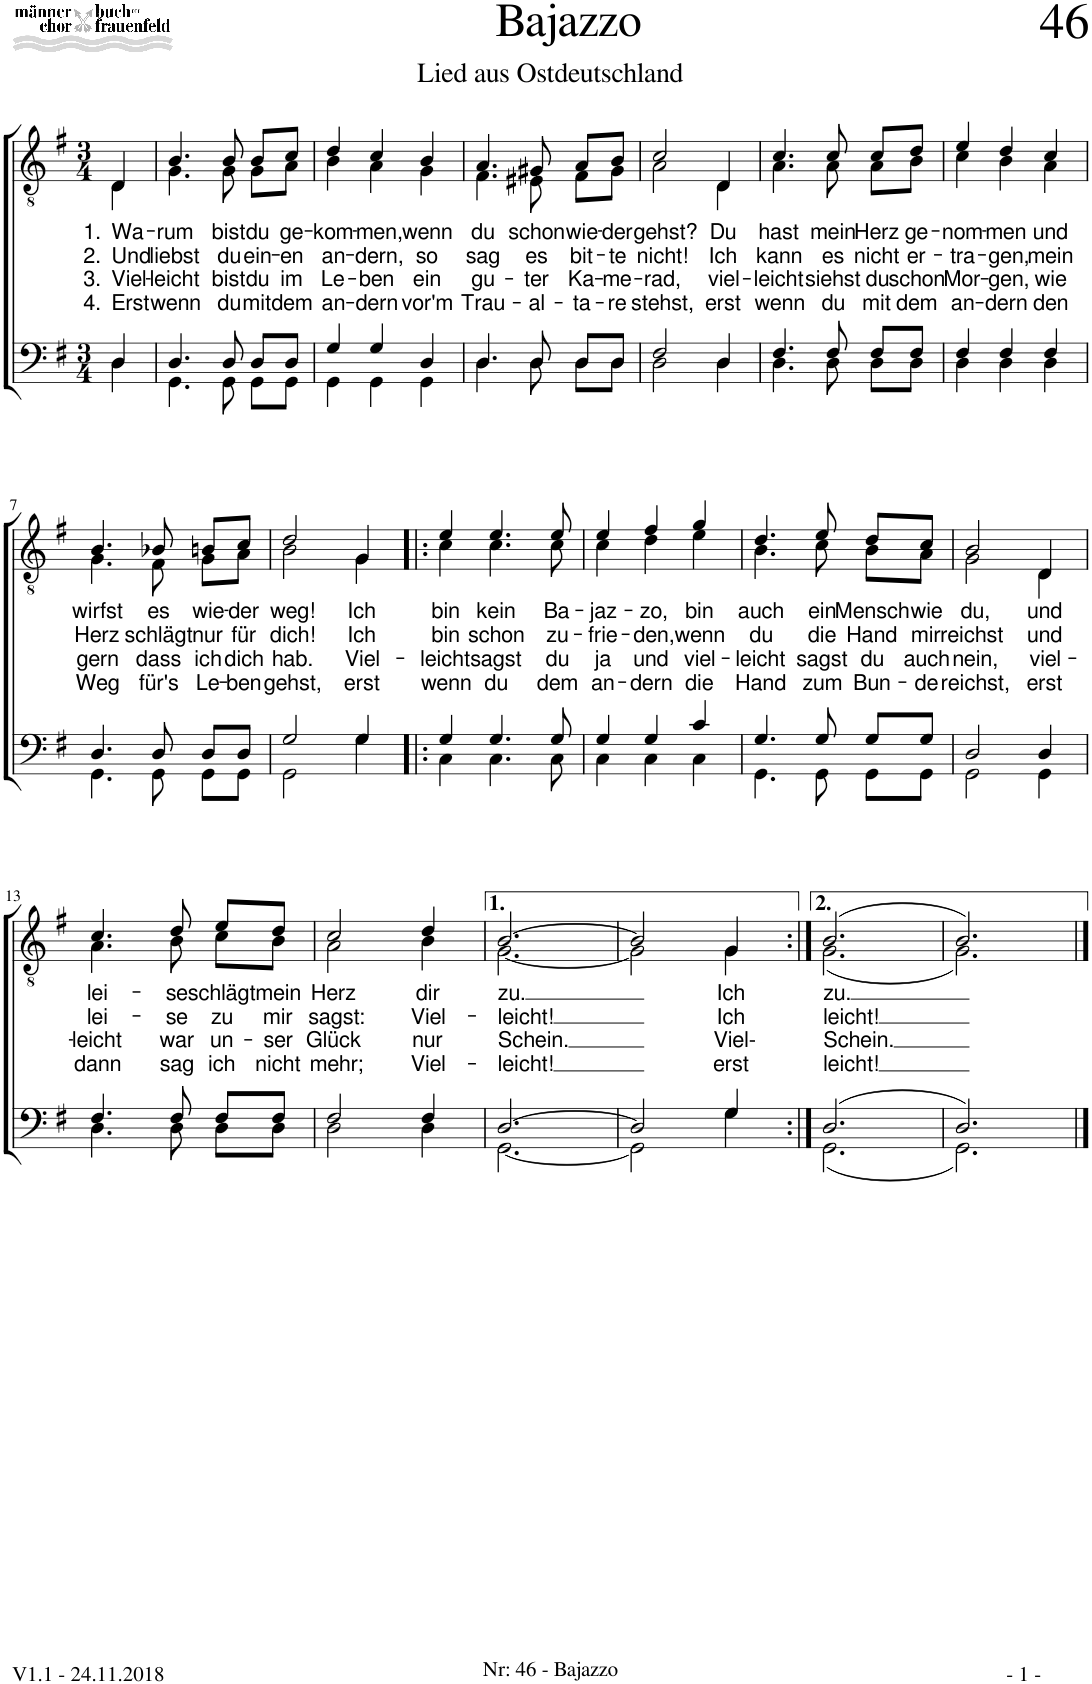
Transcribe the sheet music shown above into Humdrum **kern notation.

**kern	**kern	**text	**text	**text	**text
*part1	*part1	*part1	*part1	*part1	*part1
*staff2	*staff1	*staff1	*staff1	*staff1	*staff1
*I"Chor	*	*	*	*	*
*I'Ch	*	*	*	*	*
*clefF4	*clefGv2	*	*	*	*
*k[f#]	*k[f#]	*	*	*	*
*M3/4	*M3/4	*	*	*	*
=	=	=	=	=	=
*^	*	*	*	*	*
!	!	!	!LO:LY:b	!LO:LY:b	!LO:LY:b	!LO:LY:b
*	*	*^	*	*	*	*
4D/	4D\	4D/	4D\	1. Wa-	2. Und	3. Viel-	4. Erst
=1	=1	=1	=1	=1	=1	=1	=1
!	!	!	!	!LO:LY:b	!LO:LY:b	!LO:LY:b	!LO:LY:b
4.D/	4.GG\	4.B/	4.G\	-rum	liebst	-leicht	wenn
!	!	!	!	!LO:LY:b	!LO:LY:b	!LO:LY:b	!LO:LY:b
8D/	8GG\	8B/	8G\	bist	du	bist	du
!	!	!	!	!LO:LY:b	!LO:LY:b	!LO:LY:b	!LO:LY:b
8D/L	8GG\L	8B/L	8G\L	du	ein-	du	mit
!	!	!	!	!LO:LY:b	!LO:LY:b	!LO:LY:b	!LO:LY:b
8D/J	8GG\J	8c/J	8A\J	ge-	-en	im	dem
=2	=2	=2	=2	=2	=2	=2	=2
!	!	!	!	!LO:LY:b	!LO:LY:b	!LO:LY:b	!LO:LY:b
4G/	4GG\	4d/	4B\	-kom-	an-	Le-	an-
!	!	!	!	!LO:LY:b	!LO:LY:b	!LO:LY:b	!LO:LY:b
4G/	4GG\	4c/	4A\	-men,	-dern,	-ben	-dern
!	!	!	!	!LO:LY:b	!LO:LY:b	!LO:LY:b	!LO:LY:b
4D/	4GG\	4B/	4G\	wenn	so	ein	vor'm
=3	=3	=3	=3	=3	=3	=3	=3
!	!	!	!	!LO:LY:b	!LO:LY:b	!LO:LY:b	!LO:LY:b
4.D/	4.D\	4.A/	4.F#\	du	sag	gu-	Trau-
!	!	!	!	!LO:LY:b	!LO:LY:b	!LO:LY:b	!LO:LY:b
8D/	8D\	8G#X/	8E#X\	schon	es	-ter	-al-
!	!	!	!	!LO:LY:b	!LO:LY:b	!LO:LY:b	!LO:LY:b
8D/L	8D\L	8A/L	8F#\L	wie-	bit-	Ka-	-ta-
!	!	!	!	!LO:LY:b	!LO:LY:b	!LO:LY:b	!LO:LY:b
8D/J	8D\J	8B/J	8G#\J	-der	-te	-me-	-re
=4	=4	=4	=4	=4	=4	=4	=4
!	!	!	!	!LO:LY:b	!LO:LY:b	!LO:LY:b	!LO:LY:b
2F#/	2D\	2c/	2A\	gehst?	nicht!	-rad,	stehst,
!	!	!	!	!LO:LY:b	!LO:LY:b	!LO:LY:b	!LO:LY:b
4D/	4D\	4D/	4D\	Du	Ich	viel-	erst
=5	=5	=5	=5	=5	=5	=5	=5
!	!	!	!	!LO:LY:b	!LO:LY:b	!LO:LY:b	!LO:LY:b
4.F#/	4.D\	4.c/	4.A\	hast	kann	-leicht	wenn
!	!	!	!	!LO:LY:b	!LO:LY:b	!LO:LY:b	!LO:LY:b
8F#/	8D\	8c/	8A\	mein	es	siehst	du
!	!	!	!	!LO:LY:b	!LO:LY:b	!LO:LY:b	!LO:LY:b
8F#/L	8D\L	8c/L	8A\L	Herz	nicht	du	mit
!	!	!	!	!LO:LY:b	!LO:LY:b	!LO:LY:b	!LO:LY:b
8F#/J	8D\J	8d/J	8B\J	ge-	er-	schon	dem
=6	=6	=6	=6	=6	=6	=6	=6
!	!	!	!	!LO:LY:b	!LO:LY:b	!LO:LY:b	!LO:LY:b
4F#/	4D\	4e/	4c\	-nom-	-tra-	Mor-	an-
!	!	!	!	!LO:LY:b	!LO:LY:b	!LO:LY:b	!LO:LY:b
4F#/	4D\	4d/	4B\	-men	-gen,	-gen,	-dern
!	!	!	!	!LO:LY:b	!LO:LY:b	!LO:LY:b	!LO:LY:b
4F#/	4D\	4c/	4A\	und	mein	wie	den
!!LO:LB:g=z	!!
=7	=7	=7	=7	=7	=7	=7	=7
!	!	!	!	!LO:LY:b	!LO:LY:b	!LO:LY:b	!LO:LY:b
4.D/	4.GG\	4.B/	4.G\	wirfst	Herz	gern	Weg
!	!	!	!	!LO:LY:b	!LO:LY:b	!LO:LY:b	!LO:LY:b
8D/	8GG\	8B-X/	8F#\	es	schlägt	dass	für's
!	!	!	!	!LO:LY:b	!LO:LY:b	!LO:LY:b	!LO:LY:b
8D/L	8GG\L	8Bn/L	8G\L	wie-	nur	ich	Le-
!	!	!	!	!LO:LY:b	!LO:LY:b	!LO:LY:b	!LO:LY:b
8D/J	8GG\J	8c/J	8A\J	-der	für	dich	-ben
=8	=8	=8	=8	=8	=8	=8	=8
!	!	!	!	!LO:LY:b	!LO:LY:b	!LO:LY:b	!LO:LY:b
2G/	2GG\	2d/	2B\	weg!	dich!	hab.	gehst,
!	!	!	!	!LO:LY:b	!LO:LY:b	!LO:LY:b	!LO:LY:b
4G/	4G\	4G/	4G\	Ich	Ich	Viel-	erst
=9!|:	=9!|:	=9!|:	=9!|:	=9!|:	=9!|:	=9!|:	=9!|:
!	!	!	!	!LO:LY:b	!LO:LY:b	!LO:LY:b	!LO:LY:b
4G/	4C\	4e/	4c\	bin	bin	-leicht	wenn
!	!	!	!	!LO:LY:b	!LO:LY:b	!LO:LY:b	!LO:LY:b
4.G/	4.C\	4.e/	4.c\	kein	schon	sagst	du
!	!	!	!	!LO:LY:b	!LO:LY:b	!LO:LY:b	!LO:LY:b
8G/	8C\	8e/	8c\	Ba-	zu-	du	dem
=10	=10	=10	=10	=10	=10	=10	=10
!	!	!	!	!LO:LY:b	!LO:LY:b	!LO:LY:b	!LO:LY:b
4G/	4C\	4e/	4c\	-jaz-	-frie-	ja	an-
!	!	!	!	!LO:LY:b	!LO:LY:b	!LO:LY:b	!LO:LY:b
4G/	4C\	4f#/	4d\	-zo,	-den,	und	dern
!	!	!	!	!LO:LY:b	!LO:LY:b	!LO:LY:b	!LO:LY:b
4c/	4C\	4g/	4e\	bin	wenn	viel-	die
=11	=11	=11	=11	=11	=11	=11	=11
!	!	!	!	!LO:LY:b	!LO:LY:b	!LO:LY:b	!LO:LY:b
4.G/	4.GG\	4.d/	4.B\	auch	du	-leicht	Hand
!	!	!	!	!LO:LY:b	!LO:LY:b	!LO:LY:b	!LO:LY:b
8G/	8GG\	8e/	8c\	ein	die	sagst	zum
!	!	!	!	!LO:LY:b	!LO:LY:b	!LO:LY:b	!LO:LY:b
8G/L	8GG\L	8d/L	8B\L	Mensch	Hand	du	Bun-
!	!	!	!	!LO:LY:b	!LO:LY:b	!LO:LY:b	!LO:LY:b
8G/J	8GG\J	8c/J	8A\J	wie	mir	auch	-de
=12	=12	=12	=12	=12	=12	=12	=12
!	!	!	!	!LO:LY:b	!LO:LY:b	!LO:LY:b	!LO:LY:b
2D/	2GG\	2B/	2G\	du,	reichst	nein,	reichst,
!	!	!	!	!LO:LY:b	!LO:LY:b	!LO:LY:b	!LO:LY:b
4D/	4GG\	4D/	4D\	und	und	viel-	erst
!!LO:LB:g=z	!!
=13	=13	=13	=13	=13	=13	=13	=13
!	!	!	!	!LO:LY:b	!LO:LY:b	!LO:LY:b	!LO:LY:b
4.F#/	4.D\	4.c/	4.A\	lei-	lei-	-leicht	dann
!	!	!	!	!LO:LY:b	!LO:LY:b	!LO:LY:b	!LO:LY:b
8F#/	8D\	8d/	8B\	-se	-se	war	sag
!	!	!	!	!LO:LY:b	!LO:LY:b	!LO:LY:b	!LO:LY:b
8F#/L	8D\L	8e/L	8c\L	schlägt	zu	un-	ich
!	!	!	!	!LO:LY:b	!LO:LY:b	!LO:LY:b	!LO:LY:b
8F#/J	8D\J	8d/J	8B\J	mein	mir	-ser	nicht
=14	=14	=14	=14	=14	=14	=14	=14
!	!	!	!	!LO:LY:b	!LO:LY:b	!LO:LY:b	!LO:LY:b
2F#/	2D\	2c/	2A\	Herz	sagst:	Glück	mehr;
!	!	!	!	!LO:LY:b	!LO:LY:b	!LO:LY:b	!LO:LY:b
4F#/	4D\	4d/	4B\	dir	Viel-	nur	Viel-
=15	=15	=15	=15	=15	=15	=15	=15
!	!	!	!	!LO:LY:b	!LO:LY:b	!LO:LY:b	!LO:LY:b
[2.D/	[2.GG\	[2.B/	[2.G\	zu.	-leicht!	Schein.	-leicht!
=16	=16	=16	=16	=16	=16	=16	=16
2D/]	2GG\]	2B/]	2G\]	.	.	.	.
!	!	!	!	!LO:LY:b	!LO:LY:b	!LO:LY:b	!LO:LY:b
4G/	4G\	4G/	4G\	Ich	Ich	Viel-	erst
=17:|!	=17:|!	=17:|!	=17:|!	=17:|!	=17:|!	=17:|!	=17:|!
!	!	!	!	!LO:LY:b	!LO:LY:b	!LO:LY:b	!LO:LY:b
2.D/	2.GG\	(2.B/	(2.G\	zu.	-leicht!	Schein.	-leicht!
=18	=18	=18	=18	=18	=18	=18	=18
2.D/	2.GG\	2.B/)	2.G\)	.	.	.	.
*v	*v	*	*	*	*	*	*
*	*v	*v	*	*	*	*
==	==	==	==	==	==
*-	*-	*-	*-	*-	*-
